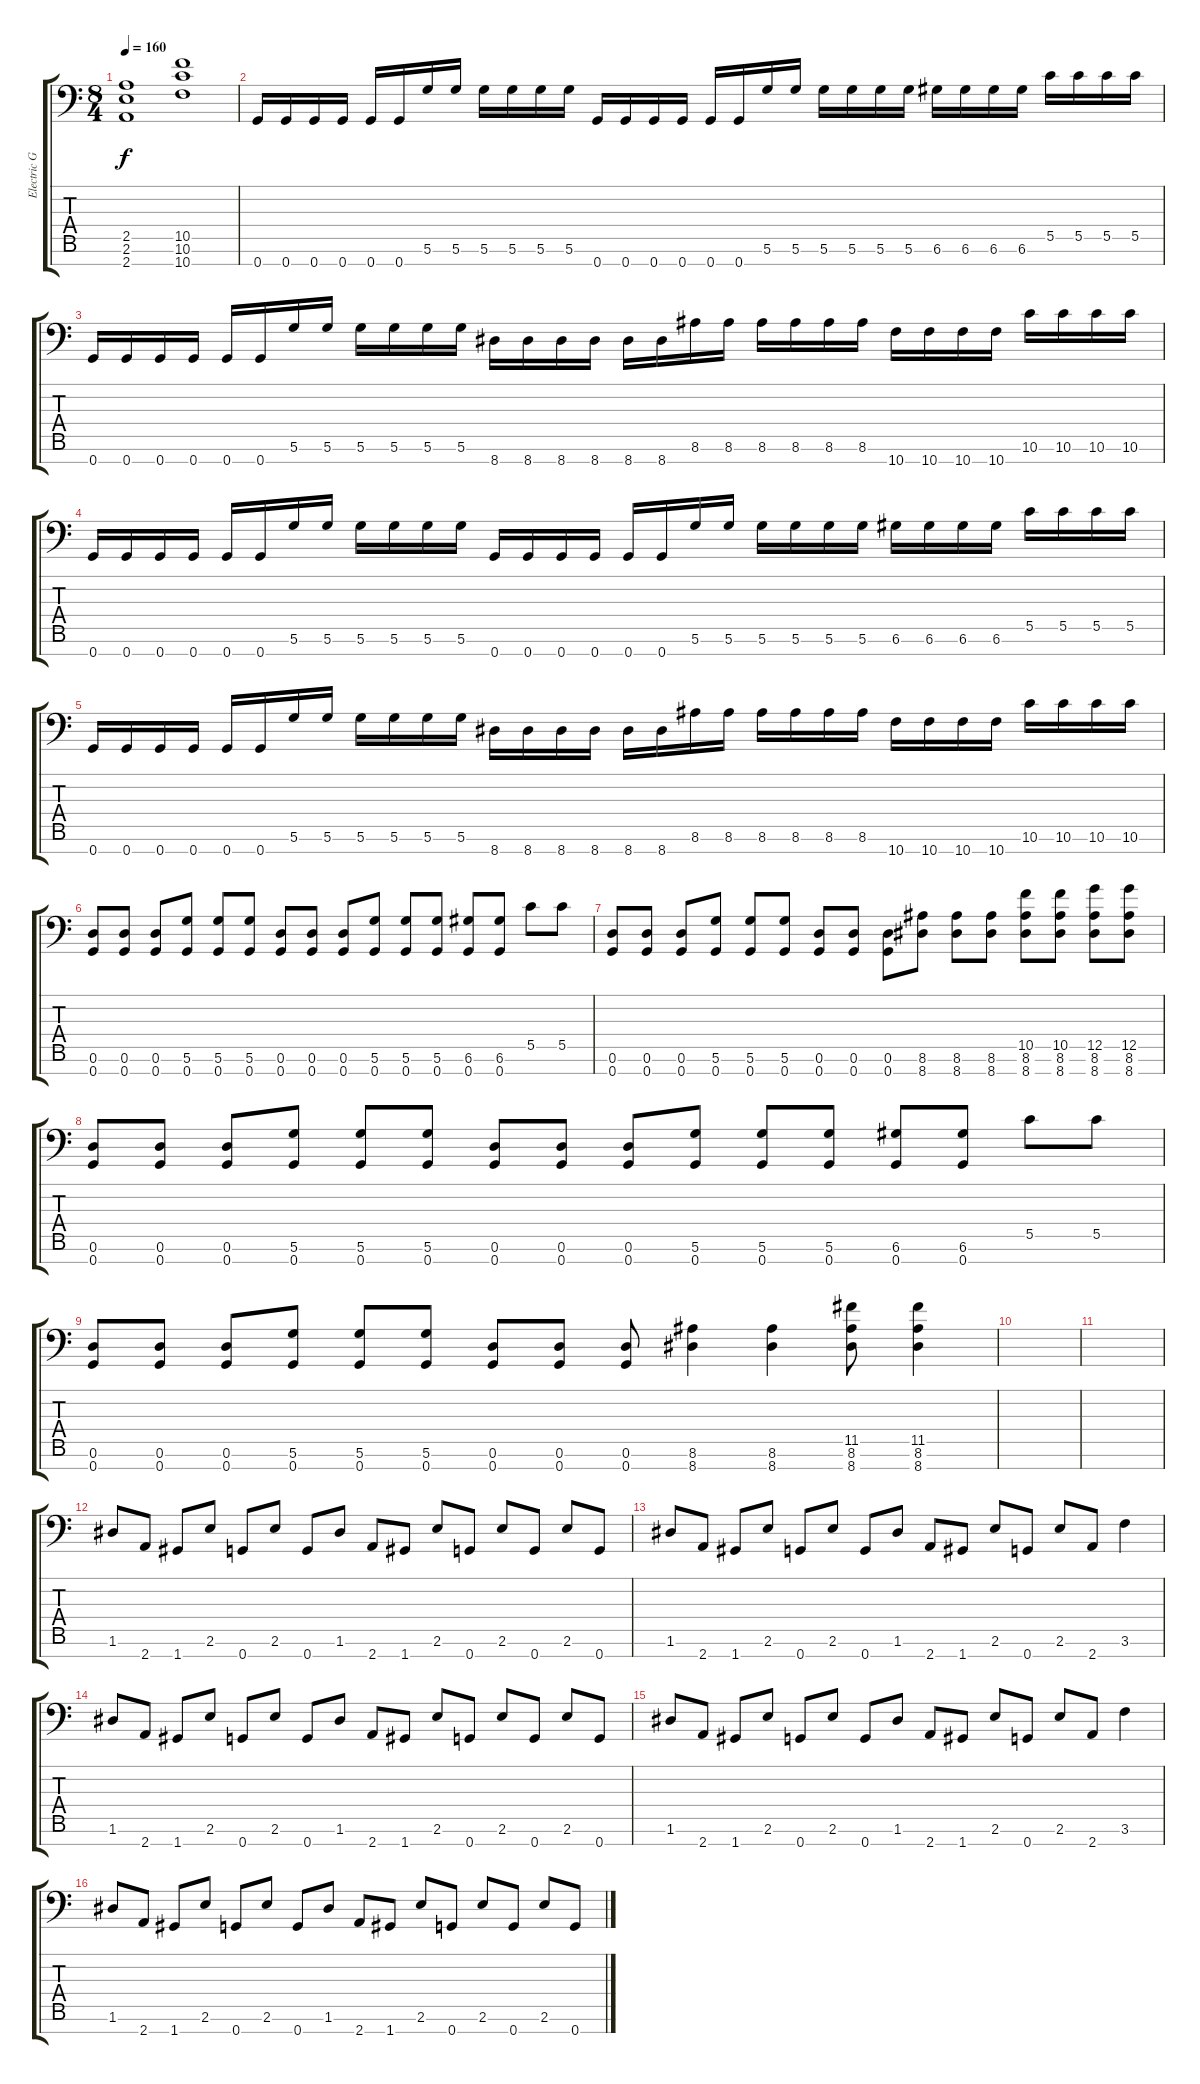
\track ("Electric Guitar" "Electric G") {instrument distortionguitar}
\staff {score tabs}
\tuning (D4 A3 F3 C3 G2 D2 G1) {hide}
\ts (8 4)
\tempo 160
\clef f4
\ks c
(2.5 2.6 2.7).1{dy f} (10.5 10.6 10.7).1 |
0.7.16 0.7.16 0.7.16 0.7.16 0.7.16 0.7.16 5.6.16 5.6.16 5.6.16 5.6.16 5.6.16 5.6.16 0.7.16 0.7.16 0.7.16 0.7.16 0.7.16 0.7.16 5.6.16 5.6.16 5.6.16 5.6.16 5.6.16 5.6.16 6.6.16 6.6.16 6.6.16 6.6.16 5.5.16 5.5.16 5.5.16 5.5.16 |
0.7.16 0.7.16 0.7.16 0.7.16 0.7.16 0.7.16 5.6.16 5.6.16 5.6.16 5.6.16 5.6.16 5.6.16 8.7.16 8.7.16 8.7.16 8.7.16 8.7.16 8.7.16 8.6.16 8.6.16 8.6.16 8.6.16 8.6.16 8.6.16 10.7.16 10.7.16 10.7.16 10.7.16 10.6.16 10.6.16 10.6.16 10.6.16 |
0.7.16 0.7.16 0.7.16 0.7.16 0.7.16 0.7.16 5.6.16 5.6.16 5.6.16 5.6.16 5.6.16 5.6.16 0.7.16 0.7.16 0.7.16 0.7.16 0.7.16 0.7.16 5.6.16 5.6.16 5.6.16 5.6.16 5.6.16 5.6.16 6.6.16 6.6.16 6.6.16 6.6.16 5.5.16 5.5.16 5.5.16 5.5.16 |
0.7.16 0.7.16 0.7.16 0.7.16 0.7.16 0.7.16 5.6.16 5.6.16 5.6.16 5.6.16 5.6.16 5.6.16 8.7.16 8.7.16 8.7.16 8.7.16 8.7.16 8.7.16 8.6.16 8.6.16 8.6.16 8.6.16 8.6.16 8.6.16 10.7.16 10.7.16 10.7.16 10.7.16 10.6.16 10.6.16 10.6.16 10.6.16 |
(0.6 0.7).8 (0.6 0.7).8 (0.6 0.7).8 (5.6 0.7).8 (5.6 0.7).8 (5.6 0.7).8 (0.6 0.7).8 (0.6 0.7).8 (0.6 0.7).8 (5.6 0.7).8 (5.6 0.7).8 (5.6 0.7).8 (6.6 0.7).8 (6.6 0.7).8 5.5.8 5.5.8 |
(0.6 0.7).8 (0.6 0.7).8 (0.6 0.7).8 (5.6 0.7).8 (5.6 0.7).8 (5.6 0.7).8 (0.6 0.7).8 (0.6 0.7).8 (0.6 0.7).8 (8.6 8.7).8 (8.6 8.7).8 (8.6 8.7).8 (10.5 8.6 8.7).8 (10.5 8.6 8.7).8 (12.5 8.6 8.7).8 (12.5 8.6 8.7).8 |
(0.6 0.7).8 (0.6 0.7).8 (0.6 0.7).8 (5.6 0.7).8 (5.6 0.7).8 (5.6 0.7).8 (0.6 0.7).8 (0.6 0.7).8 (0.6 0.7).8 (5.6 0.7).8 (5.6 0.7).8 (5.6 0.7).8 (6.6 0.7).8 (6.6 0.7).8 5.5.8 5.5.8 |
(0.6 0.7).8 (0.6 0.7).8 (0.6 0.7).8 (5.6 0.7).8 (5.6 0.7).8 (5.6 0.7).8 (0.6 0.7).8 (0.6 0.7).8 (0.6 0.7).8 (8.6 8.7).4 (8.6 8.7).4 (11.5 8.6 8.7).8 (11.5 8.6 8.7).4 |
|
|
1.6.8 2.7.8 1.7.8 2.6.8 0.7.8 2.6.8 0.7.8 1.6.8 2.7.8 1.7.8 2.6.8 0.7.8 2.6.8 0.7.8 2.6.8 0.7.8 |
1.6.8 2.7.8 1.7.8 2.6.8 0.7.8 2.6.8 0.7.8 1.6.8 2.7.8 1.7.8 2.6.8 0.7.8 2.6.8 2.7.8 3.6.4 |
1.6.8 2.7.8 1.7.8 2.6.8 0.7.8 2.6.8 0.7.8 1.6.8 2.7.8 1.7.8 2.6.8 0.7.8 2.6.8 0.7.8 2.6.8 0.7.8 |
1.6.8 2.7.8 1.7.8 2.6.8 0.7.8 2.6.8 0.7.8 1.6.8 2.7.8 1.7.8 2.6.8 0.7.8 2.6.8 2.7.8 3.6.4 |
1.6.8 2.7.8 1.7.8 2.6.8 0.7.8 2.6.8 0.7.8 1.6.8 2.7.8 1.7.8 2.6.8 0.7.8 2.6.8 0.7.8 2.6.8 0.7.8
